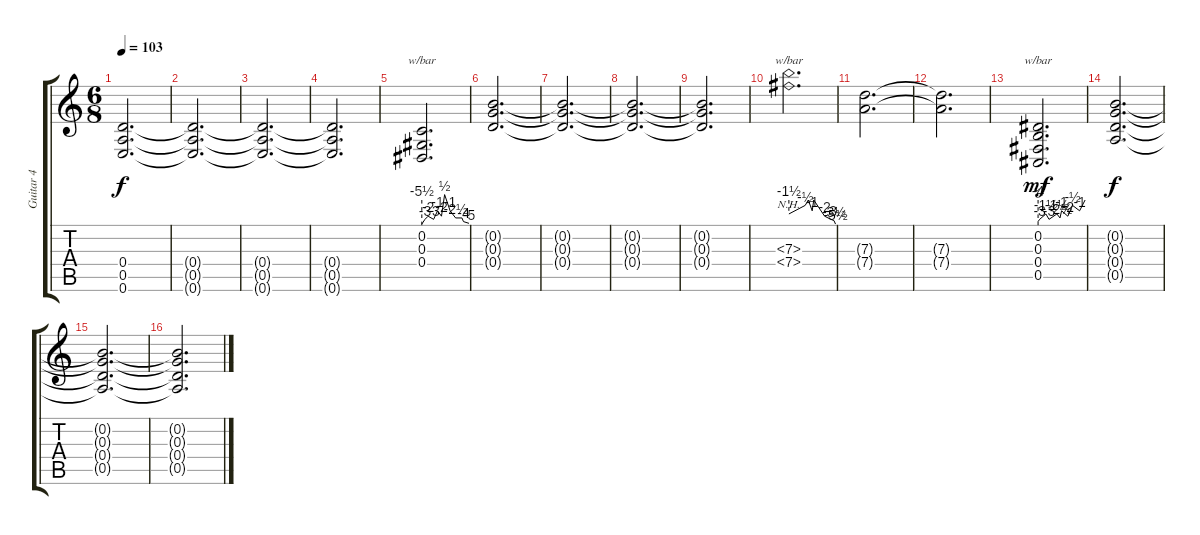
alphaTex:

\track ("Guitar 4" "Guitar 4") {instrument overdrivenguitar}
\staff {score tabs}
\tuning (E4 B3 G3 D3 A2 E2) {hide}
\ts (6 8)
\tempo 103
\clef g2
\ks c
(0.4{t} 0.5{t} 0.6{t}).2{d dy f} |
(0.4{t} 0.5{t} 0.6{t}).2{d} |
(0.4{t} 0.5{t} 0.6{t}).2{d} |
(0.4{t} 0.5{t} 0.6{t}).2{d} |
(0.2 0.3 0.4).2{d tbe (custom default 0 -22 4 -12 8 -8 15 -12 20 -4 25 -8 29 2 36 -4 43 -10 51 -10 53 -16 60 -20) volume 13} |
(0.2{t} 0.3{t} 0.4{t}).2{d} |
(0.2{t} 0.3{t} 0.4{t}).2{d} |
(0.2{t} 0.3{t} 0.4{t}).2{d} |
(0.2{t} 0.3{t} 0.4{t}).2{d} |
(7.3{nh} 7.4{nh}).2{d tbe (custom default 0 -6 21 -2 25 0 30 -4 32 0 46 -8 54 -12 58 -14 60 -22) volume 10} |
(7.3{t} 7.4{t}).2{d} |
(7.3{t} 7.4{t}).2{d} |
(0.2 0.3 0.4 0.5).2{d tbe (custom default 0 -16 2 -12 10 -6 14 -12 24 -6 28 -10 30 -4 38 -8 44 -2 53 -4 60 0) dy mf volume 14} |
(0.2{t} 0.3{t} 0.4{t} 0.5{t}).2{d dy f} |
(0.2{t} 0.3{t} 0.4{t} 0.5{t}).2{d} |
(0.2{t} 0.3{t} 0.4{t} 0.5{t}).2{d}
